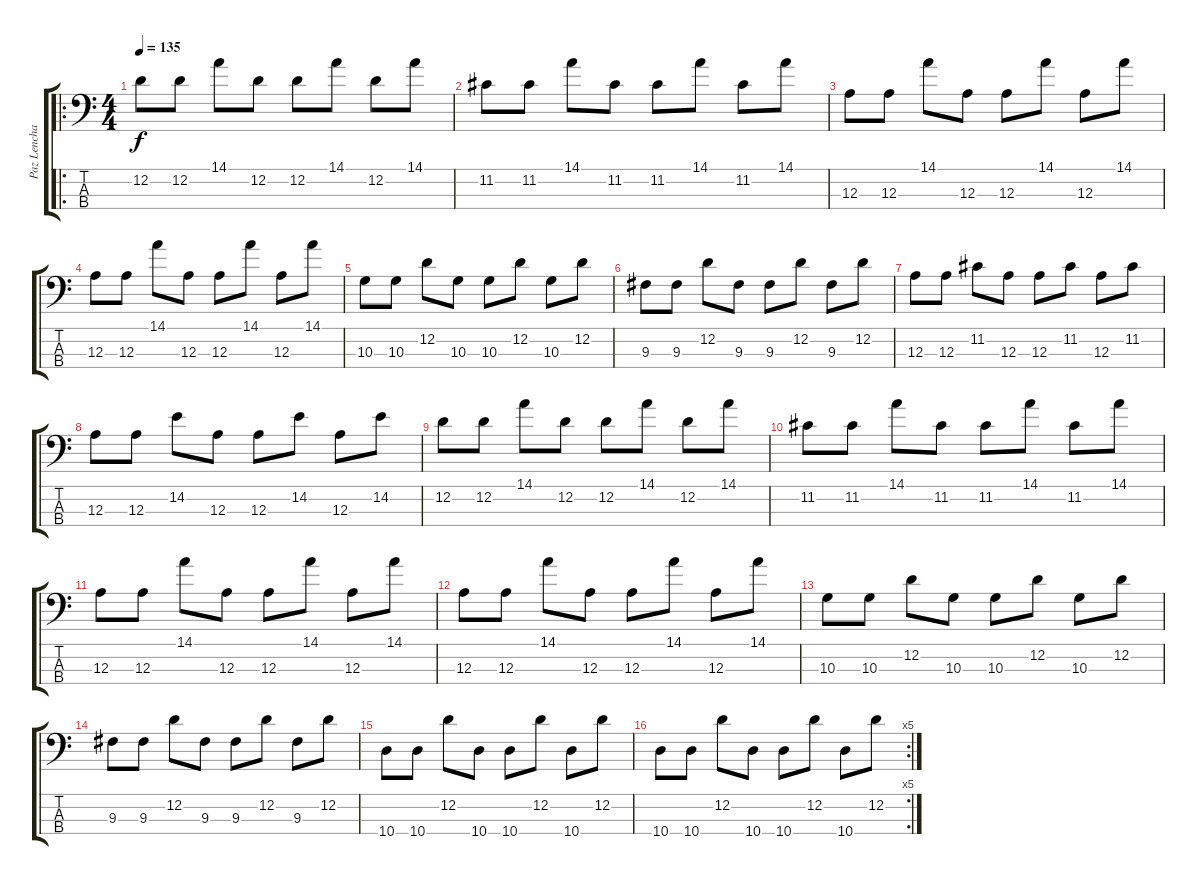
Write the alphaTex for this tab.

\track ("Paz Lenchantin" "Paz Lencha") {instrument electricbasspick}
\staff {score tabs}
\tuning (G2 D2 A1 E1) {hide}
\ro
\ts (4 4)
\tempo 135
\clef f4
\ks c
12.2.8{dy f instrument electricbasspick} 12.2.8 14.1.8 12.2.8 12.2.8 14.1.8 12.2.8 14.1.8 |
11.2.8 11.2.8 14.1.8 11.2.8 11.2.8 14.1.8 11.2.8 14.1.8 |
12.3.8 12.3.8 14.1.8 12.3.8 12.3.8 14.1.8 12.3.8 14.1.8 |
12.3.8 12.3.8 14.1.8 12.3.8 12.3.8 14.1.8 12.3.8 14.1.8 |
10.3.8 10.3.8 12.2.8 10.3.8 10.3.8 12.2.8 10.3.8 12.2.8 |
9.3.8 9.3.8 12.2.8 9.3.8 9.3.8 12.2.8 9.3.8 12.2.8 |
12.3.8 12.3.8 11.2.8 12.3.8 12.3.8 11.2.8 12.3.8 11.2.8 |
12.3.8 12.3.8 14.2.8 12.3.8 12.3.8 14.2.8 12.3.8 14.2.8 |
12.2.8 12.2.8 14.1.8 12.2.8 12.2.8 14.1.8 12.2.8 14.1.8 |
11.2.8 11.2.8 14.1.8 11.2.8 11.2.8 14.1.8 11.2.8 14.1.8 |
12.3.8 12.3.8 14.1.8 12.3.8 12.3.8 14.1.8 12.3.8 14.1.8 |
12.3.8 12.3.8 14.1.8 12.3.8 12.3.8 14.1.8 12.3.8 14.1.8 |
10.3.8 10.3.8 12.2.8 10.3.8 10.3.8 12.2.8 10.3.8 12.2.8 |
9.3.8 9.3.8 12.2.8 9.3.8 9.3.8 12.2.8 9.3.8 12.2.8 |
10.4.8 10.4.8 12.2.8 10.4.8 10.4.8 12.2.8 10.4.8 12.2.8 |
\rc 5
10.4.8 10.4.8 12.2.8 10.4.8 10.4.8 12.2.8 10.4.8 12.2.8
